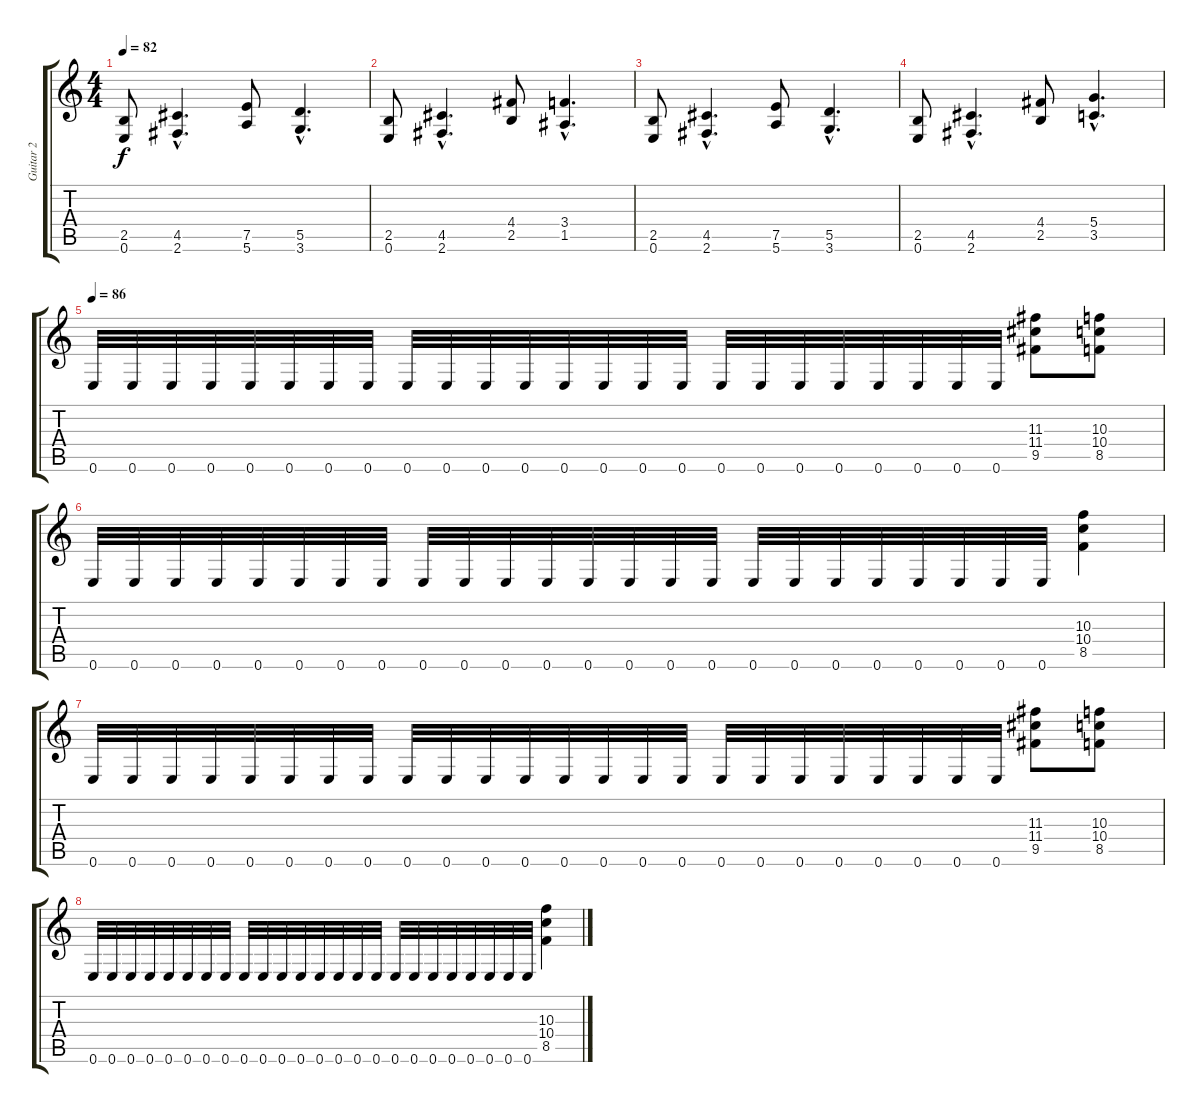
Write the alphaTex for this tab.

\track ("Guitar 2" "Guitar 2") {instrument distortionguitar}
\staff {score tabs}
\tuning (E4 B3 G3 D3 A2 E2) {hide}
\ts (4 4)
\tempo 82
\clef g2
\ks c
(2.5 0.6).8{dy f} (4.5{hac} 2.6{hac}).4{d} (7.5 5.6).8 (5.5{hac} 3.6{hac}).4{d} |
(2.5 0.6).8 (4.5{hac} 2.6{hac}).4{d} (4.4 2.5).8 (3.4{hac} 1.5{hac}).4{d} |
(2.5 0.6).8 (4.5{hac} 2.6{hac}).4{d} (7.5 5.6).8 (5.5{hac} 3.6{hac}).4{d} |
(2.5 0.6).8 (4.5{hac} 2.6{hac}).4{d} (4.4 2.5).8 (5.4{hac} 3.5{hac}).4{d} |
\tempo 86
0.6.32 0.6.32 0.6.32 0.6.32 0.6.32 0.6.32 0.6.32 0.6.32 0.6.32 0.6.32 0.6.32 0.6.32 0.6.32 0.6.32 0.6.32 0.6.32 0.6.32 0.6.32 0.6.32 0.6.32 0.6.32 0.6.32 0.6.32 0.6.32 (11.3 11.4 9.5).8 (10.3 10.4 8.5).8 |
0.6.32 0.6.32 0.6.32 0.6.32 0.6.32 0.6.32 0.6.32 0.6.32 0.6.32 0.6.32 0.6.32 0.6.32 0.6.32 0.6.32 0.6.32 0.6.32 0.6.32 0.6.32 0.6.32 0.6.32 0.6.32 0.6.32 0.6.32 0.6.32 (10.3 10.4 8.5).4 |
0.6.32 0.6.32 0.6.32 0.6.32 0.6.32 0.6.32 0.6.32 0.6.32 0.6.32 0.6.32 0.6.32 0.6.32 0.6.32 0.6.32 0.6.32 0.6.32 0.6.32 0.6.32 0.6.32 0.6.32 0.6.32 0.6.32 0.6.32 0.6.32 (11.3 11.4 9.5).8 (10.3 10.4 8.5).8 |
0.6.32 0.6.32 0.6.32 0.6.32 0.6.32 0.6.32 0.6.32 0.6.32 0.6.32 0.6.32 0.6.32 0.6.32 0.6.32 0.6.32 0.6.32 0.6.32 0.6.32 0.6.32 0.6.32 0.6.32 0.6.32 0.6.32 0.6.32 0.6.32 (10.3 10.4 8.5).4
